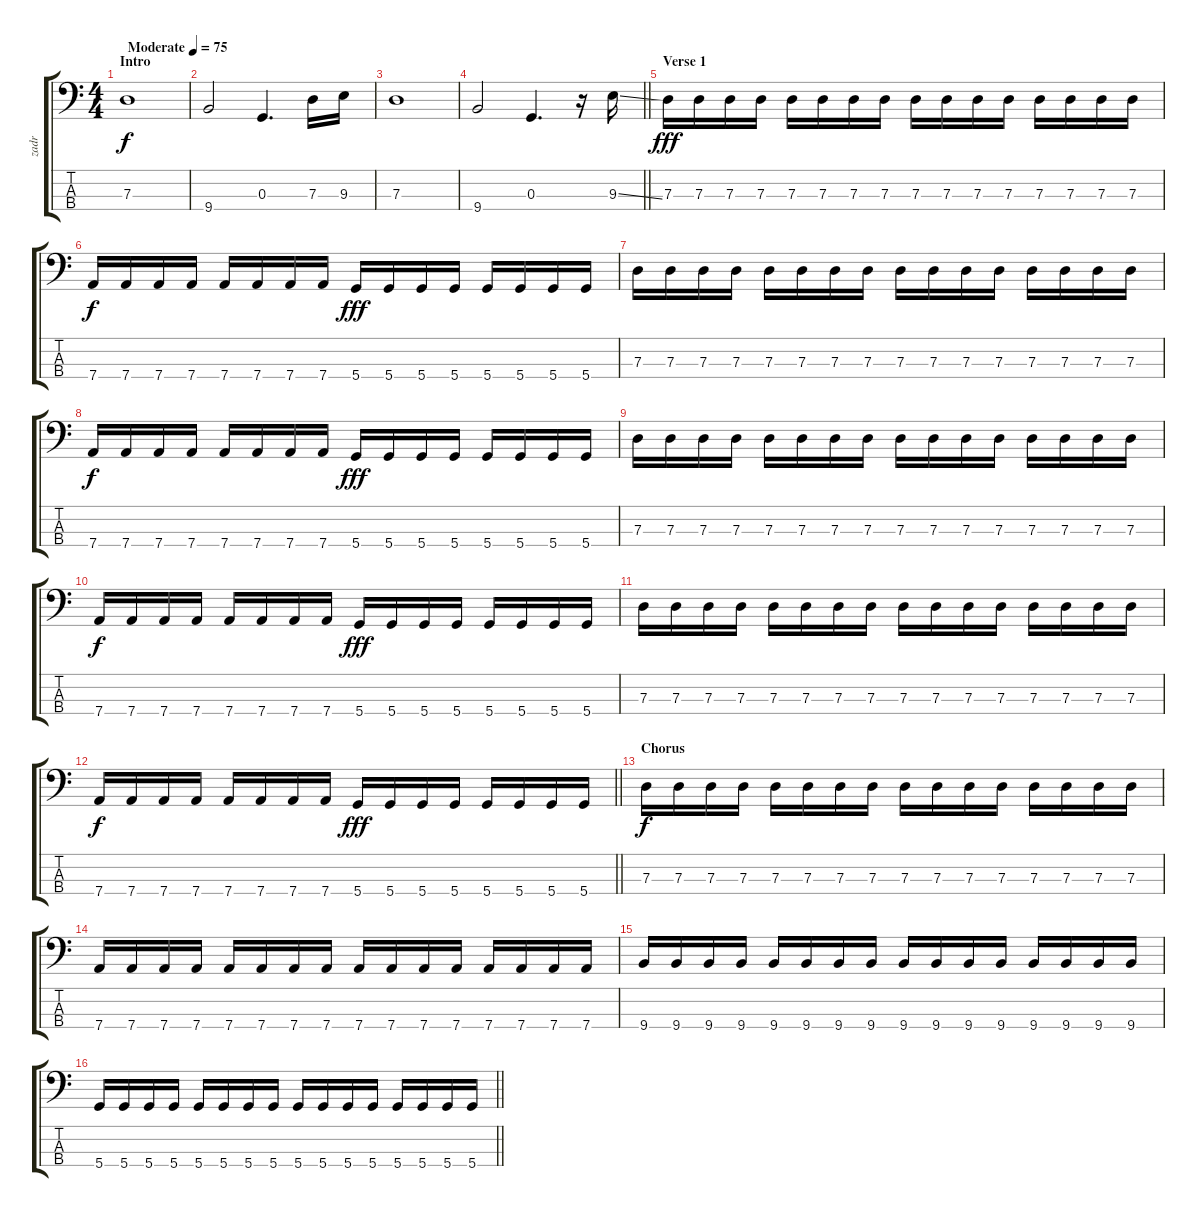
\track ("zadr" "zadr") {instrument electricbassfinger}
\staff {score tabs}
\tuning (F2 C2 G1 D1) {hide}
\ts (4 4)
\section ("" "Intro")
\tempo (75 "Moderate")
\clef f4
\ks c
7.3.1{dy f instrument electricbassfinger} |
9.4.2 0.3.4{d} 7.3.16 9.3.16 |
7.3.1 |
\barLineRight lightlight
9.4.2 0.3.4{d} r.16 9.3{ss}.16 |
\section ("" "Verse 1")
7.3.16{dy fff} 7.3.16 7.3.16 7.3.16 7.3.16 7.3.16 7.3.16 7.3.16 7.3.16 7.3.16 7.3.16 7.3.16 7.3.16 7.3.16 7.3.16 7.3.16 |
7.4.16{dy f} 7.4.16 7.4.16 7.4.16 7.4.16 7.4.16 7.4.16 7.4.16 5.4.16{dy fff} 5.4.16 5.4.16 5.4.16 5.4.16 5.4.16 5.4.16 5.4.16 |
7.3.16 7.3.16 7.3.16 7.3.16 7.3.16 7.3.16 7.3.16 7.3.16 7.3.16 7.3.16 7.3.16 7.3.16 7.3.16 7.3.16 7.3.16 7.3.16 |
7.4.16{dy f} 7.4.16 7.4.16 7.4.16 7.4.16 7.4.16 7.4.16 7.4.16 5.4.16{dy fff} 5.4.16 5.4.16 5.4.16 5.4.16 5.4.16 5.4.16 5.4.16 |
7.3.16 7.3.16 7.3.16 7.3.16 7.3.16 7.3.16 7.3.16 7.3.16 7.3.16 7.3.16 7.3.16 7.3.16 7.3.16 7.3.16 7.3.16 7.3.16 |
7.4.16{dy f} 7.4.16 7.4.16 7.4.16 7.4.16 7.4.16 7.4.16 7.4.16 5.4.16{dy fff} 5.4.16 5.4.16 5.4.16 5.4.16 5.4.16 5.4.16 5.4.16 |
7.3.16 7.3.16 7.3.16 7.3.16 7.3.16 7.3.16 7.3.16 7.3.16 7.3.16 7.3.16 7.3.16 7.3.16 7.3.16 7.3.16 7.3.16 7.3.16 |
\barLineRight lightlight
7.4.16{dy f} 7.4.16 7.4.16 7.4.16 7.4.16 7.4.16 7.4.16 7.4.16 5.4.16{dy fff} 5.4.16 5.4.16 5.4.16 5.4.16 5.4.16 5.4.16 5.4.16 |
\section ("" "Chorus")
7.3.16{dy f} 7.3.16 7.3.16 7.3.16 7.3.16 7.3.16 7.3.16 7.3.16 7.3.16 7.3.16 7.3.16 7.3.16 7.3.16 7.3.16 7.3.16 7.3.16 |
7.4.16 7.4.16 7.4.16 7.4.16 7.4.16 7.4.16 7.4.16 7.4.16 7.4.16 7.4.16 7.4.16 7.4.16 7.4.16 7.4.16 7.4.16 7.4.16 |
9.4.16 9.4.16 9.4.16 9.4.16 9.4.16 9.4.16 9.4.16 9.4.16 9.4.16 9.4.16 9.4.16 9.4.16 9.4.16 9.4.16 9.4.16 9.4.16 |
\barLineRight lightlight
5.4.16 5.4.16 5.4.16 5.4.16 5.4.16 5.4.16 5.4.16 5.4.16 5.4.16 5.4.16 5.4.16 5.4.16 5.4.16 5.4.16 5.4.16 5.4.16
